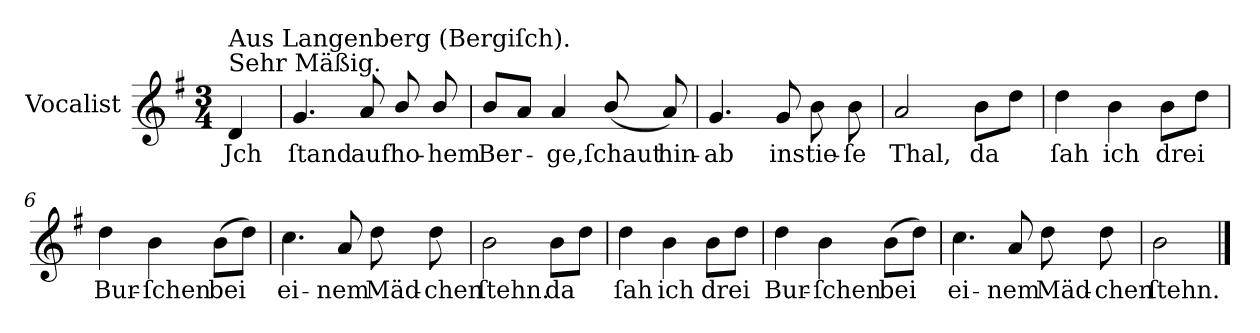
**kern	**text
*part1	*part1
*staff1	*staff1
*I"Vocalist	*
*k[f#]	*
*G:	*
*M3/4	*
=	=
!LO:TX:a:t=Sehr Mäßig.	!
!LO:TX:a:t=Aus Langenberg (Bergiſch).	!
4d	Jch
=1	=1
4.g	ſtand
8a	auf
8b/	ho-
8b/	-hem
=2	=2
8bL	Ber-
8aJ	.
4a	-ge,
(8b/	ſchaut
8a)	hin-
=3	=3
4.g	-ab
8g	ins
8b	tie-
8b	-ſe
=4	=4
2a	Thal,
8bL	da
8ddJ	.
=5	=5
4dd	ſah
4b	ich
8bL	drei
8ddJ	.
=6	=6
4dd	Bur-
4b	-ſchen
(8bL	bei
8ddJ)	.
=7	=7
4.cc	ei-
8a	-nem
8dd	Mäd-
8dd	-chen
=8	=8
2b	ſtehn.
8bL	da
8ddJ	.
=9	=9
4dd	ſah
4b	ich
8bL	drei
8ddJ	.
=10	=10
4dd	Bur-
4b	-ſchen
(8bL	bei
8ddJ)	.
=11	=11
4.cc	ei-
8a	-nem
8dd	Mäd-
8dd	-chen
=12	=12
2b	ſtehn.
==	==
*-	*-
